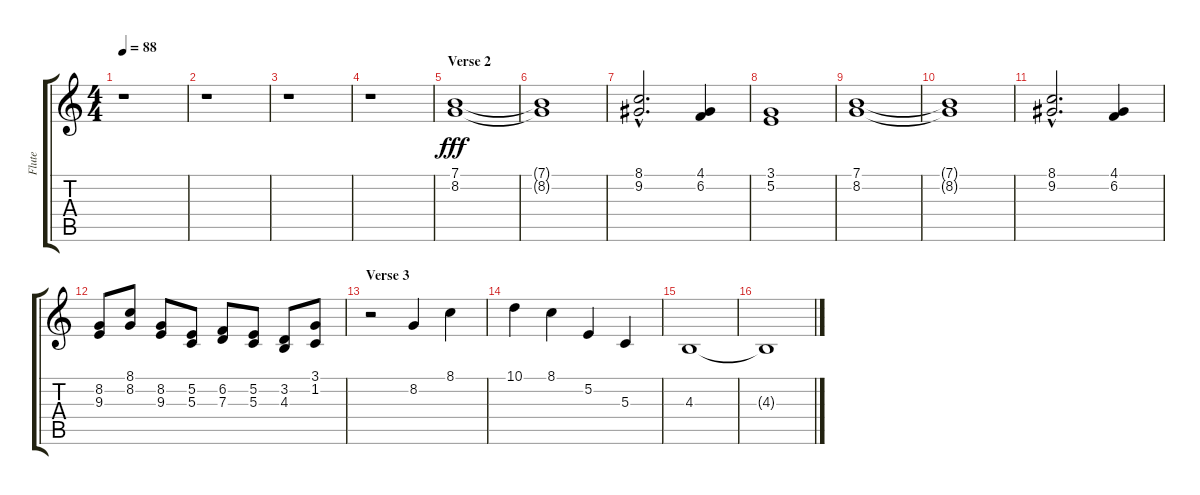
\track ("Flute " "Flute ") {instrument flute}
\staff {score tabs}
\tuning (E4 B3 G3 D3 A2 E2) {hide}
\ts (4 4)
\tempo 88
\clef g2
\ks c
r.1{dy fff} |
r.1 |
r.1 |
r.1 |
\section ("" "Verse 2")
(7.1 8.2).1 |
(7.1{t} 8.2{t}).1 |
(8.1{hac} 9.2{hac}).2{d} (4.1 6.2).4 |
(3.1 5.2).1 |
(7.1 8.2).1 |
(7.1{t} 8.2{t}).1 |
(8.1{hac} 9.2{hac}).2{d} (4.1 6.2).4 |
(8.2 9.3).8 (8.1 8.2).8 (8.2 9.3).8 (5.2 5.3).8 (6.2 7.3).8 (5.2 5.3).8 (3.2 4.3).8 (3.1 1.2).8 |
\section ("" "Verse 3")
r.2 8.2.4 8.1.4 |
10.1.4 8.1.4 5.2.4 5.3.4 |
4.3.1 |
4.3{t}.1
